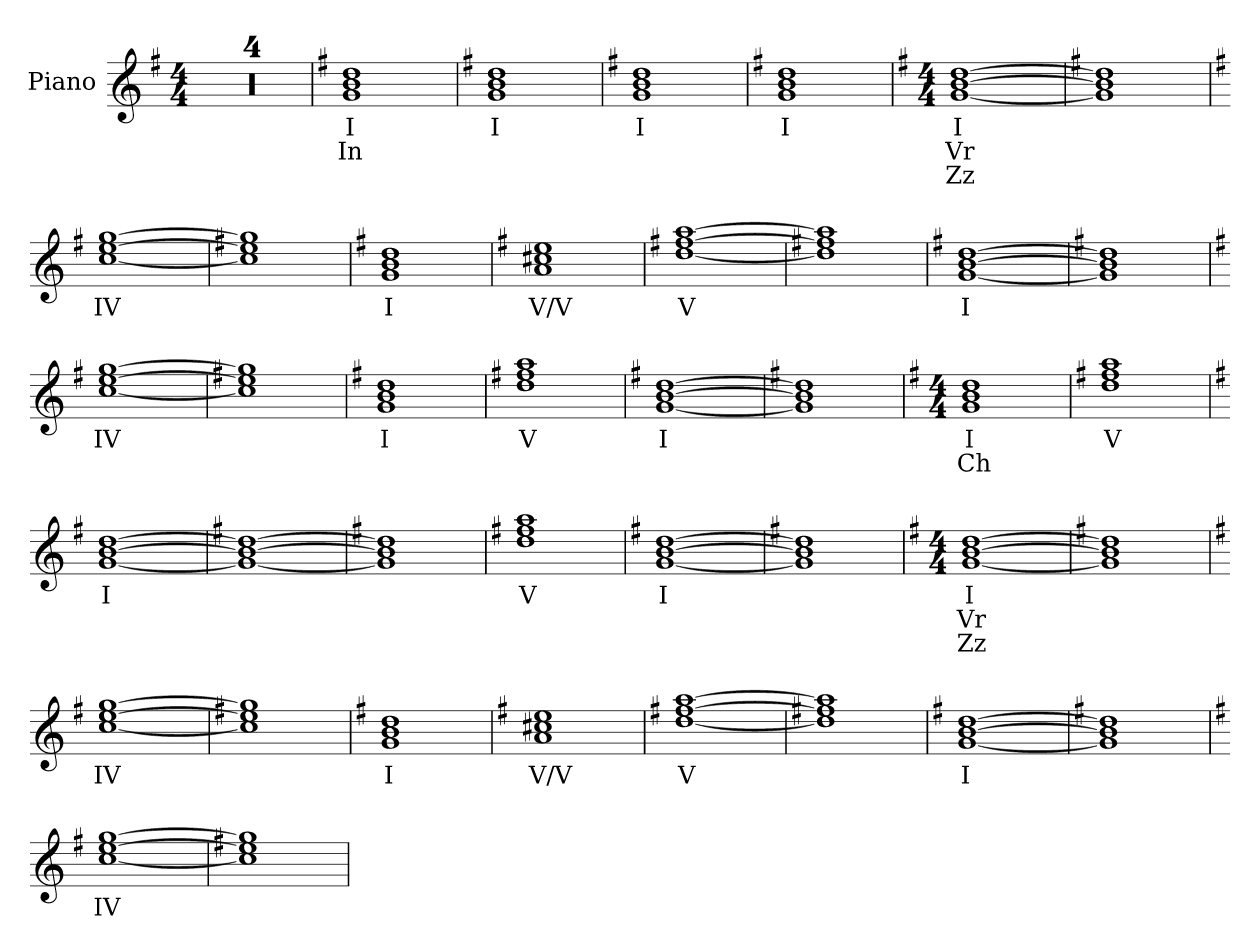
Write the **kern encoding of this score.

**kern	**text	**text	**text
*part1	*part1	*part1	*part1
*staff1	*staff1	*staff1	*staff1
*I"Piano	*	*	*
*I'Pno	*	*	*
*k[f#]	*	*	*
*G:	*	*	*
*M4/4	*	*	*
=	=	=	=
1r	.	.	.
=	=	=	=
*k[f#]	*	*	*
*G:	*	*	*
*M4/4	*	*	*
1r	.	.	.
=	=	=	=
*k[f#]	*	*	*
*G:	*	*	*
*M4/4	*	*	*
1r	.	.	.
=	=	=	=
*k[f#]	*	*	*
*G:	*	*	*
*M4/4	*	*	*
1r	.	.	.
=	=	=	=
*k[f#]	*	*	*
*G:	*	*	*
1g 1b 1dd	I	In	.
=	=	=	=
*k[f#]	*	*	*
*G:	*	*	*
1g 1b 1dd	I	.	.
=	=	=	=
*k[f#]	*	*	*
*G:	*	*	*
1g 1b 1dd	I	.	.
=	=	=	=
*k[f#]	*	*	*
*G:	*	*	*
1g 1b 1dd	I	.	.
=	=	=	=
*k[f#]	*	*	*
*G:	*	*	*
*M4/4	*	*	*
[1g [1b [1dd	I	Vr	Zz
=	=	=	=
*k[f#]	*	*	*
*G:	*	*	*
1g] 1b] 1dd]	.	.	.
=	=	=	=
*k[f#]	*	*	*
*G:	*	*	*
[1cc [1ee [1gg	IV	.	.
=	=	=	=
*k[f#]	*	*	*
*G:	*	*	*
1cc] 1ee] 1gg]	.	.	.
=	=	=	=
*k[f#]	*	*	*
*G:	*	*	*
1g 1b 1dd	I	.	.
=	=	=	=
*k[f#]	*	*	*
*G:	*	*	*
1a 1cc#X 1ee	V/V	.	.
=	=	=	=
*k[f#]	*	*	*
*G:	*	*	*
[1dd [1ff# [1aa	V	.	.
=	=	=	=
*k[f#]	*	*	*
*G:	*	*	*
1dd] 1ff#] 1aa]	.	.	.
=	=	=	=
*k[f#]	*	*	*
*G:	*	*	*
[1g [1b [1dd	I	.	.
=	=	=	=
*k[f#]	*	*	*
*G:	*	*	*
1g] 1b] 1dd]	.	.	.
=	=	=	=
*k[f#]	*	*	*
*G:	*	*	*
[1cc [1ee [1gg	IV	.	.
=	=	=	=
*k[f#]	*	*	*
*G:	*	*	*
1cc] 1ee] 1gg]	.	.	.
=	=	=	=
*k[f#]	*	*	*
*G:	*	*	*
1g 1b 1dd	I	.	.
=	=	=	=
*k[f#]	*	*	*
*G:	*	*	*
1dd 1ff# 1aa	V	.	.
=	=	=	=
*k[f#]	*	*	*
*G:	*	*	*
[1g [1b [1dd	I	.	.
=	=	=	=
*k[f#]	*	*	*
*G:	*	*	*
1g] 1b] 1dd]	.	.	.
=	=	=	=
*k[f#]	*	*	*
*G:	*	*	*
*M4/4	*	*	*
1g 1b 1dd	I	Ch	.
=	=	=	=
*k[f#]	*	*	*
*G:	*	*	*
1dd 1ff# 1aa	V	.	.
=	=	=	=
*k[f#]	*	*	*
*G:	*	*	*
[1g [1b [1dd	I	.	.
=	=	=	=
*k[f#]	*	*	*
*G:	*	*	*
1g_ 1b_ 1dd_	.	.	.
=	=	=	=
*k[f#]	*	*	*
*G:	*	*	*
1g] 1b] 1dd]	.	.	.
=	=	=	=
*k[f#]	*	*	*
*G:	*	*	*
1dd 1ff# 1aa	V	.	.
=	=	=	=
*k[f#]	*	*	*
*G:	*	*	*
[1g [1b [1dd	I	.	.
=	=	=	=
*k[f#]	*	*	*
*G:	*	*	*
1g] 1b] 1dd]	.	.	.
=	=	=	=
*k[f#]	*	*	*
*G:	*	*	*
*M4/4	*	*	*
[1g [1b [1dd	I	Vr	Zz
=	=	=	=
*k[f#]	*	*	*
*G:	*	*	*
1g] 1b] 1dd]	.	.	.
=	=	=	=
*k[f#]	*	*	*
*G:	*	*	*
[1cc [1ee [1gg	IV	.	.
=	=	=	=
*k[f#]	*	*	*
*G:	*	*	*
1cc] 1ee] 1gg]	.	.	.
=	=	=	=
*k[f#]	*	*	*
*G:	*	*	*
1g 1b 1dd	I	.	.
=	=	=	=
*k[f#]	*	*	*
*G:	*	*	*
1a 1cc#X 1ee	V/V	.	.
=	=	=	=
*k[f#]	*	*	*
*G:	*	*	*
[1dd [1ff# [1aa	V	.	.
=	=	=	=
*k[f#]	*	*	*
*G:	*	*	*
1dd] 1ff#] 1aa]	.	.	.
=	=	=	=
*k[f#]	*	*	*
*G:	*	*	*
[1g [1b [1dd	I	.	.
=	=	=	=
*k[f#]	*	*	*
*G:	*	*	*
1g] 1b] 1dd]	.	.	.
=	=	=	=
*k[f#]	*	*	*
*G:	*	*	*
[1cc [1ee [1gg	IV	.	.
=	=	=	=
*k[f#]	*	*	*
*G:	*	*	*
1cc] 1ee] 1gg]	.	.	.
=	=	=	=
*-	*-	*-	*-
